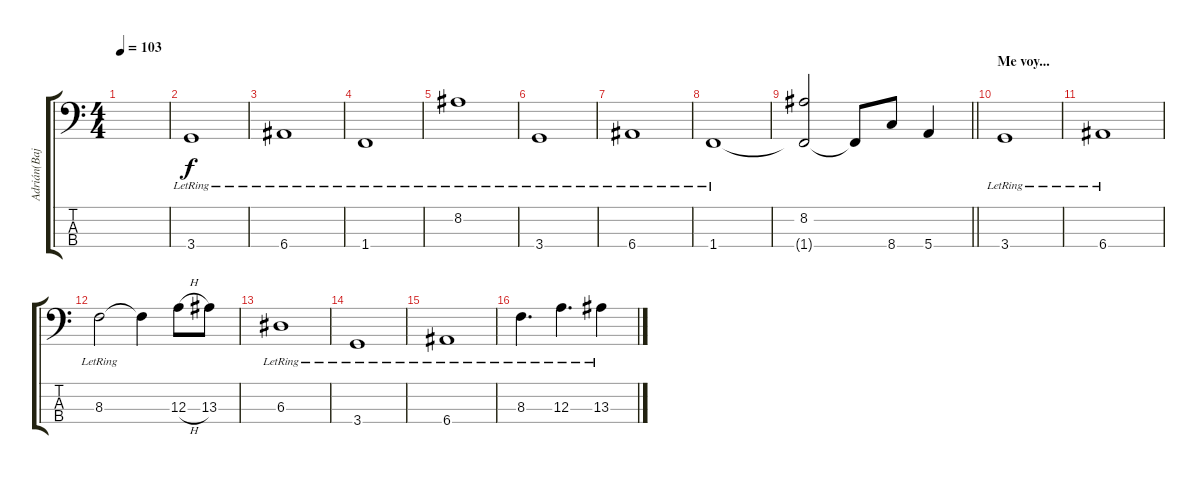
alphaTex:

\track ("Adrián(Bajo#1)" "Adrián(Baj") {instrument electricbasspick}
\staff {score tabs}
\tuning (G2 D2 A1 E1) {hide}
\ts (4 4)
\tempo 103
\clef f4
\ks c
|
3.4{lr}.1 |
6.4{lr}.1 |
1.4{lr}.1 |
8.2{lr}.1 |
3.4{lr}.1 |
6.4{lr}.1 |
1.4{lr}.1 |
\barLineRight lightlight
(8.2 1.4{t}).2 1.4{t}.8 8.4.8 5.4.4 |
\section ("" "Me voy...")
3.4{lr}.1 |
6.4{lr}.1 |
8.3{lr}.2 8.3{t}.4 12.3{h}.8 13.3.8 |
6.3{lr}.1 |
3.4{lr}.1 |
6.4{lr}.1 |
8.3{lr}.4{d} 12.3{lr}.4{d} 13.3{lr}.4
